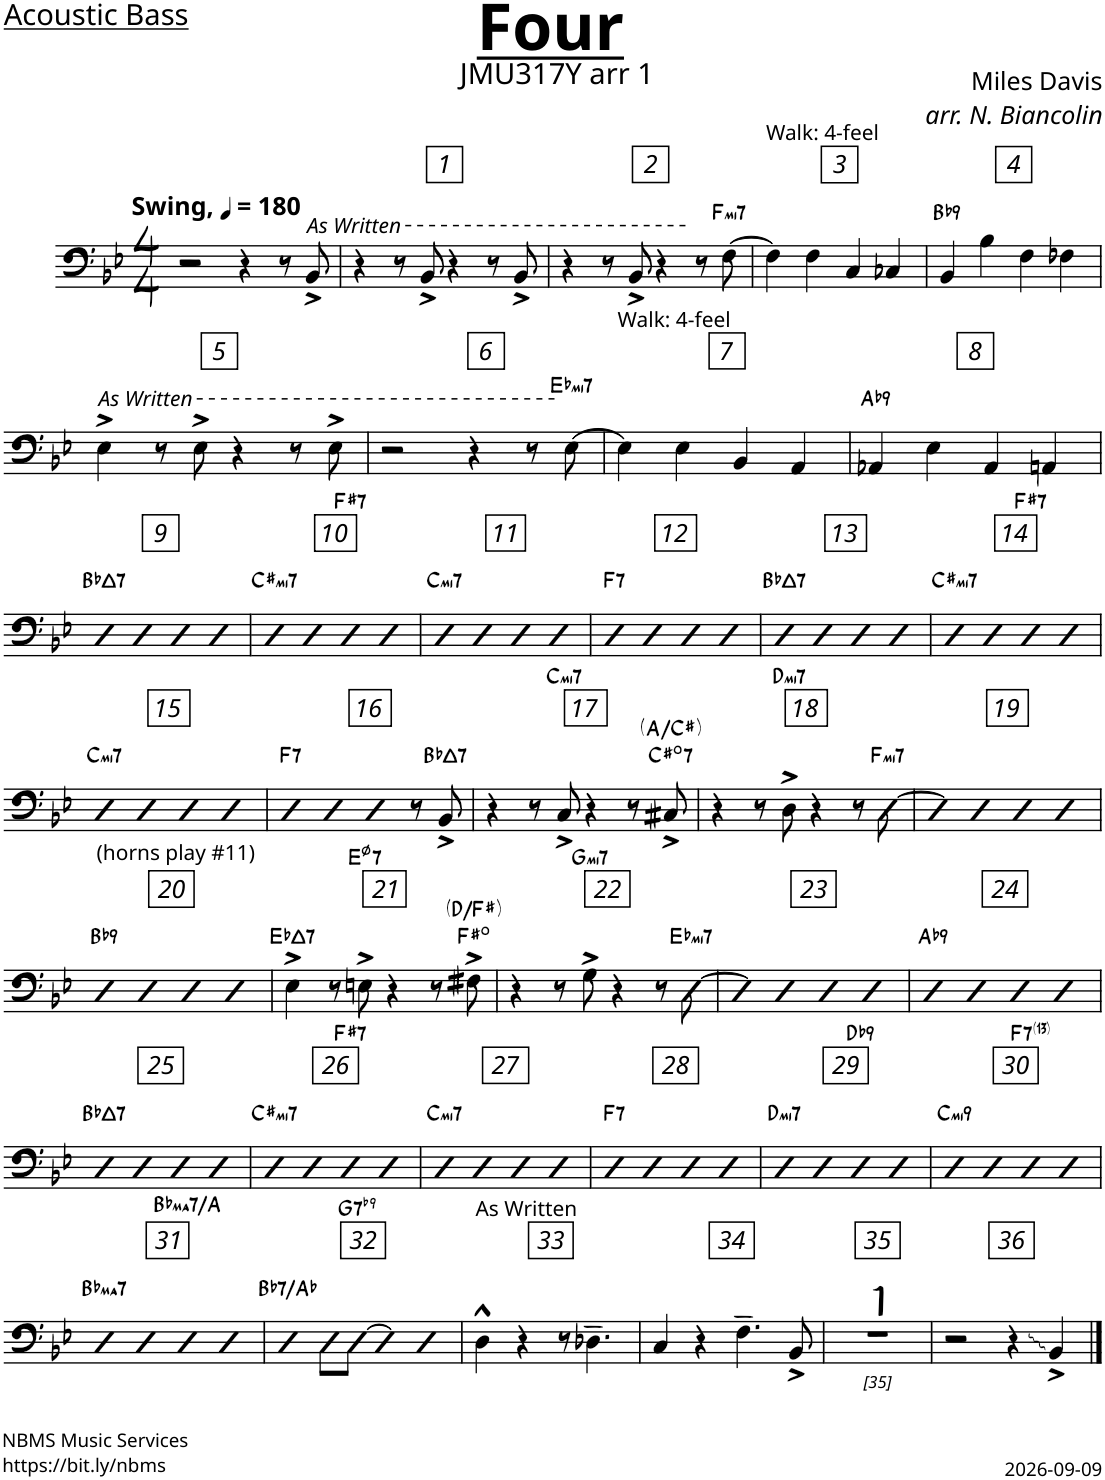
**kern	**harte
*part1	*part1
*staff1	*
*I"Acoustic Bass	*
*I'Bass	*
*clefF4	*
*Trd7c12	*
*k[b-e-]	*
*M4/4	*
*MM180	*
=	=
!LO:TX:a:B:t=Swing,	!
2r	.
4r	.
8r	.
!LO:TX:a:t=As Written	!
8BB-^/	.
=1	=1
4r	.
8r	.
8BB-^/	.
4r	.
8r	.
8BB-^/	.
=2	=2
4r	.
8r	.
8BB-^/	.
4r	.
8r	.
!	!LO:H:kt=mi7
[8F\	F:min7
=3	=3
!LO:TX:a:t=Walk&colon; 4-feel	!
4F\]	.
4F\	.
4C/	.
4C-X/	.
=4	=4
!	!LO:H:kt=9
4BB-/	Bb:9
4B-\	.
4F\	.
4F-X\	.
!!LO:LB:g=z
=5	=5
!LO:TX:a:t=As Written	!
4E-^\	.
8r	.
8E-^\	.
4r	.
8r	.
8E-^\	.
=6	=6
2r	.
4r	.
8r	.
!	!LO:H:kt=mi7
[8E-\	Eb:min7
=7	=7
!LO:TX:a:t=Walk&colon; 4-feel	!
4E-\]	.
4E-\	.
4BB-/	.
4AA/	.
=8	=8
!	!LO:H:kt=9
4AA-X/	Ab:9
4E-\	.
4AA-/	.
4AAn/	.
!!LO:LB:g=z
=9	=9
!	!LO:H:kt=7
4bb-	Bb:maj7
4bb-	.
4bb-	.
4bb-	.
=10	=10
!	!LO:H:kt=mi7
4bb-	C#:min7
4bb-	.
!	!LO:H:kt=7
4bb-	F#:7
4bb-	.
=11	=11
!	!LO:H:kt=mi7
4bb-	C:min7
4bb-	.
4bb-	.
4bb-	.
=12	=12
!	!LO:H:kt=7
4bb-	F:7
4bb-	.
4bb-	.
4bb-	.
=13	=13
!	!LO:H:kt=7
4bb-	Bb:maj7
4bb-	.
4bb-	.
4bb-	.
=14	=14
!	!LO:H:kt=mi7
4bb-	C#:min7
4bb-	.
!	!LO:H:kt=7
4bb-	F#:7
4bb-	.
!!LO:LB:g=z
=15	=15
!	!LO:H:kt=mi7
4bb-	C:min7
4bb-	.
4bb-	.
4bb-	.
=16	=16
!	!LO:H:kt=7
4bb-	F:7
4bb-	.
4bb-	.
8r	.
!	!LO:H:kt=7
8BB-^/	Bb:maj7
=17	=17
4r	.
8r	.
!	!LO:H:kt=mi7
8C^/	C:min7
4r	.
8r	.
!	!LO:H:n=1:kt=7
8C#X^/	C#:dim7 A:maj/3
=18	=18
4r	.
8r	.
!	!LO:H:kt=mi7
8D^\	D:min7
4r	.
8r	.
!	!LO:H:kt=mi7
[8fff\	F:min7
=19	=19
4fff]	.
4fff	.
4fff	.
4fff	.
!!LO:LB:g=z
=20	=20
!LO:TX:a:t=(horns play #11)	!LO:H:kt=9
4fff	Bb:9
4fff	.
4fff	.
4fff	.
=21	=21
!	!LO:H:kt=7
4E-^\	Eb:maj7
8r	.
!	!LO:H:kt=7
8En^\	E:hdim7
4r	.
8r	.
8F#X^\	F#:dim D:maj/3
=22	=22
4r	.
8r	.
!	!LO:H:kt=mi7
8G^\	G:min7
4r	.
8r	.
!	!LO:H:kt=mi7
[8fff\	Eb:min7
=23	=23
4fff]	.
4fff	.
4fff	.
4fff	.
=24	=24
!	!LO:H:kt=9
4fff	Ab:9
4fff	.
4fff	.
4fff	.
!!LO:LB:g=z
=25	=25
!	!LO:H:kt=7
4bb-	Bb:maj7
4bb-	.
4bb-	.
4bb-	.
=26	=26
!	!LO:H:kt=mi7
4bb-	C#:min7
4bb-	.
!	!LO:H:kt=7
4bb-	F#:7
4bb-	.
=27	=27
!	!LO:H:kt=mi7
4bb-	C:min7
4bb-	.
4bb-	.
4bb-	.
=28	=28
!	!LO:H:kt=7
4bb-	F:7
4bb-	.
4bb-	.
4bb-	.
=29	=29
!	!LO:H:kt=mi7
4bb-	D:min7
4bb-	.
!	!LO:H:kt=9
4bb-	Db:9
4bb-	.
=30	=30
!	!LO:H:kt=mi9
4bb-	C:min9
4bb-	.
!	!LO:H:kt=7
4bb-	F:7(13)
4bb-	.
!!LO:LB:g=z
=31	=31
!	!LO:H:kt=ma7
4bb-	Bb:maj7
4bb-	.
!	!LO:H:kt=ma7
4bb-	Bb:maj7/7
4bb-	.
=32	=32
!	!LO:H:kt=7
4ccc	Bb:7/b7
8ccc\L	.
!	!LO:H:kt=7
[8bb-\J	G:7(b9)
4bb-]	.
4bb-	.
=33	=33
!LO:TX:a:t=As Written	!
4D^^\	.
4r	.
8r	.
4.D-X~\	.
=34	=34
4C/	.
4r	.
4.F~\	.
8BB-^/	.
=35	=35
1r	.
=36	=36
2r	.
4r	.
4BB-^/	.
==	==
*-	*-
